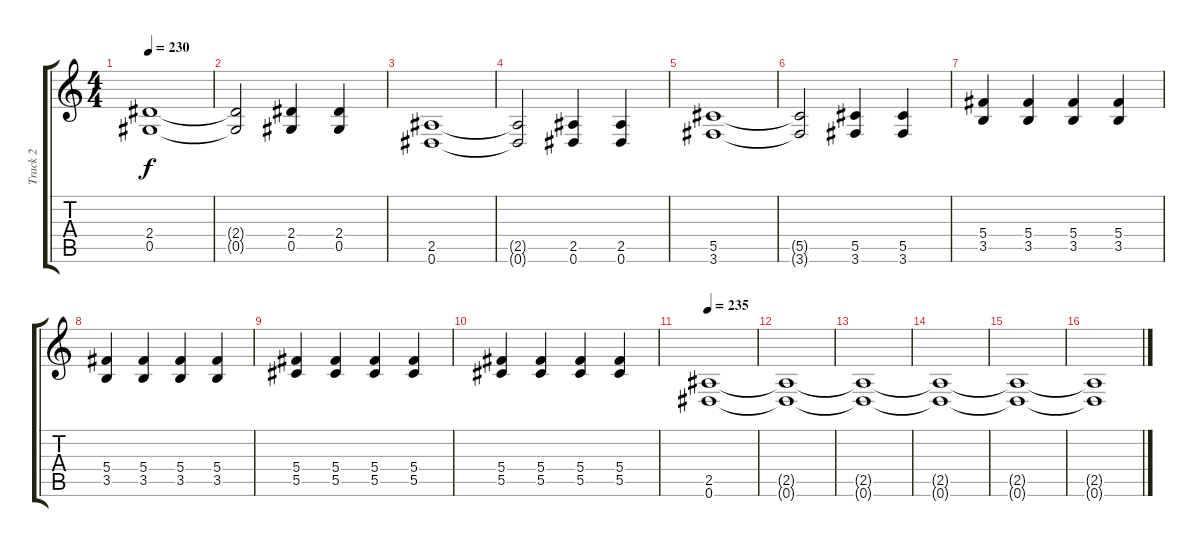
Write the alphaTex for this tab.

\track ("Track 2" "Track 2") {instrument distortionguitar}
\staff {score tabs}
\tuning (Eb4 Bb3 Gb3 Db3 Ab2 Eb2) {hide}
\ts (4 4)
\tempo 230
\clef g2
\ks c
(2.4 0.5).1{dy f} |
(2.4{t} 0.5{t}).2 (2.4 0.5).4 (2.4 0.5).4 |
(2.5 0.6).1 |
(2.5{t} 0.6{t}).2 (2.5 0.6).4 (2.5 0.6).4 |
(5.5 3.6).1 |
(5.5{t} 3.6{t}).2 (5.5 3.6).4 (5.5 3.6).4 |
(5.4 3.5).4 (5.4 3.5).4 (5.4 3.5).4 (5.4 3.5).4 |
(5.4 3.5).4 (5.4 3.5).4 (5.4 3.5).4 (5.4 3.5).4 |
(5.4 5.5).4 (5.4 5.5).4 (5.4 5.5).4 (5.4 5.5).4 |
(5.4 5.5).4 (5.4 5.5).4 (5.4 5.5).4 (5.4 5.5).4 |
\tempo 235
(2.5 0.6).1 |
(2.5{t} 0.6{t}).1 |
(2.5{t} 0.6{t}).1 |
(2.5{t} 0.6{t}).1 |
(2.5{t} 0.6{t}).1 |
(2.5{t} 0.6{t}).1
